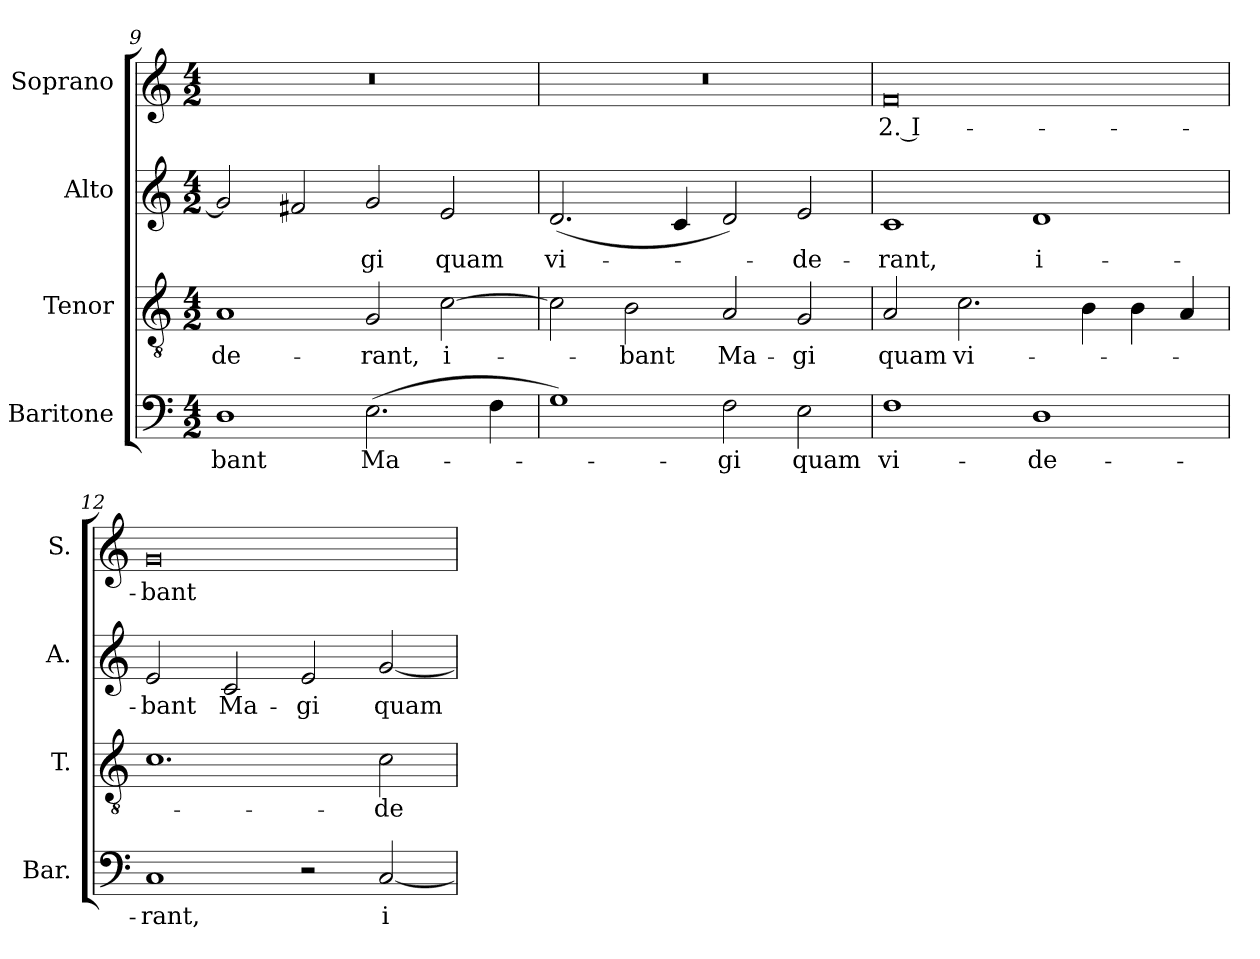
**kern	**text	**kern	**text	**kern	**text	**kern	**text
*part4	*part4	*part3	*part3	*part2	*part2	*part1	*part1
*staff4	*staff4	*staff3	*staff3	*staff2	*staff2	*staff1	*staff1
*I"Baritone	*	*I"Tenor	*	*I"Alto	*	*I"Soprano	*
*I'Bar.	*	*I'T.	*	*I'A.	*	*I'S.	*
*clefF4	*	*clefGv2	*	*clefG2	*	*clefG2	*
*	*	*ITrd7c12	*	*	*	*	*
*k[]	*	*k[]	*	*k[]	*	*k[]	*
*C:	*	*C:	*	*C:	*	*C:	*
*M4/2	*	*M4/2	*	*M4/2	*	*M4/2	*
=9	=9	=9	=9	=9	=9	=9	=9
!	!LO:LY:b:color=#000000	!	!	!	!	!	!
!	!	!	!LO:LY:b:color=#000000	!	!	!LO:N:vis=1	!
1Di	-bant	1AAi	-de-	2gi/]	.	0r	.
.	.	.	.	2f#Xi/	.	.	.
!	!LO:LY:b:color=#000000	!	!	!	!	!	!
!	!	!	!LO:LY:b:color=#000000	!	!	!	!
!	!	!	!	!	!LO:LY:b:color=#000000	!	!
(2.Ei\	Ma-	2GGi/	-rant,	2gi/	-gi	.	.
!	!	!	!LO:LY:b:color=#000000	!	!	!	!
!	!	!	!	!	!LO:LY:b:color=#000000	!	!
.	.	[2Ci\	i-	2ei/	quam	.	.
4Fi\	.	.	.	.	.	.	.
=10	=10	=10	=10	=10	=10	=10	=10
!	!	!	!	!	!LO:LY:b:color=#000000	!LO:N:vis=1	!
1Gi)	.	2Ci\]	.	(2.di/	vi-	0r	.
!	!	!	!LO:LY:b:color=#000000	!	!	!	!
.	.	2BBi\	-bant	.	.	.	.
.	.	.	.	4ci/	.	.	.
!	!LO:LY:b:color=#000000	!	!	!	!	!	!
!	!	!	!LO:LY:b:color=#000000	!	!	!	!
2Fi\	-gi	2AAi/	Ma-	2di/)	.	.	.
!	!LO:LY:b:color=#000000	!	!	!	!	!	!
!	!	!	!LO:LY:b:color=#000000	!	!	!	!
!	!	!	!	!	!LO:LY:b:color=#000000	!	!
2Ei\	quam	2GGi/	-gi	2ei/	-de-	.	.
!!LO:LB:g=z
=11	=11	=11	=11	=11	=11	=11	=11
!	!LO:LY:b:color=#000000	!	!	!	!	!	!
!	!	!	!LO:LY:b:color=#000000	!	!	!	!
!	!	!	!	!	!LO:LY:b:color=#000000	!	!
!	!	!	!	!	!	!	!LO:LY:b:color=#000000
1Fi	vi-	2AAi/	quam	1ci	-rant,	0fi	2. I-
!	!	!	!LO:LY:b:color=#000000	!	!	!	!
.	.	2.Ci\	vi-	.	.	.	.
!	!LO:LY:b:color=#000000	!	!	!	!	!	!
!	!	!	!	!	!LO:LY:b:color=#000000	!	!
1Di	-de-	.	.	1di	i-	.	.
.	.	4BBi\	.	.	.	.	.
.	.	4BBi\	.	.	.	.	.
.	.	4AAi/	.	.	.	.	.
=12	=12	=12	=12	=12	=12	=12	=12
!	!LO:LY:b:color=#000000	!	!	!	!	!	!
!	!	!	!	!	!LO:LY:b:color=#000000	!	!
!	!	!	!	!	!	!	!LO:LY:b:color=#000000
1Ci	-rant,	1.Ci	.	2ei/	-bant	0gi	-bant
!	!	!	!	!	!LO:LY:b:color=#000000	!	!
.	.	.	.	2ci/	Ma-	.	.
!	!	!	!	!	!LO:LY:b:color=#000000	!	!
2r	.	.	.	2ei/	-gi	.	.
!	!LO:LY:b:color=#000000	!	!	!	!	!	!
!	!	!	!LO:LY:b:color=#000000	!	!	!	!
!	!	!	!	!	!LO:LY:b:color=#000000	!	!
[2Ci/	i-	2Ci\	-de-	[2gi/	quam	.	.
=	=	=	=	=	=	=	=
*-	*-	*-	*-	*-	*-	*-	*-
